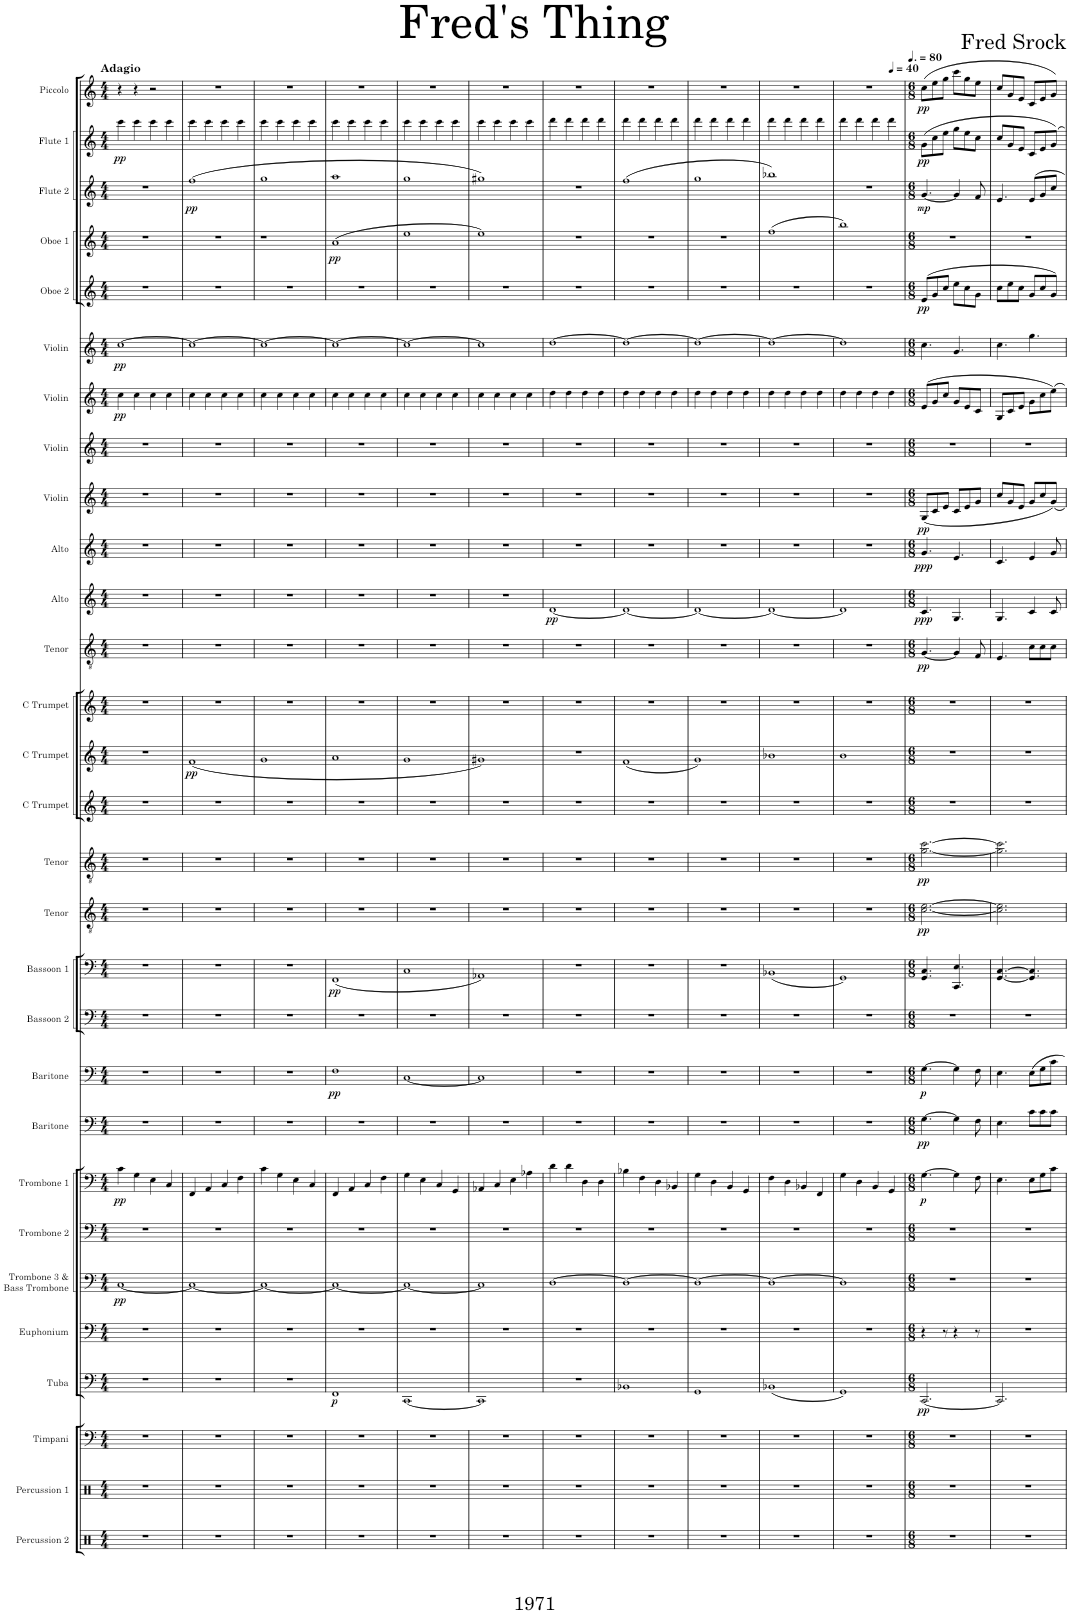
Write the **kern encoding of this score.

**kern	**kern	**kern	**kern	**dynam	**kern	**dynam	**kern	**kern	**dynam	**kern	**kern	**dynam	**kern	**dynam	**kern	**dynam	**kern	**kern	**dynam	**kern	**dynam	**kern	**dynam	**kern	**kern	**dynam	**kern	**kern	**dynam	**kern	**dynam	**kern	**dynam	**kern	**dynam	**kern	**kern	**dynam	**kern	**dynam	**kern	**dynam	**kern	**dynam	**kern	**dynam	**kern	**dynam	**kern	**dynam
*part30	*part29	*part28	*part27	*part27	*part26	*part26	*part25	*part24	*part24	*part23	*part22	*part22	*part21	*part21	*part20	*part20	*part19	*part18	*part18	*part17	*part17	*part16	*part16	*part15	*part14	*part14	*part13	*part12	*part12	*part11	*part11	*part10	*part10	*part9	*part9	*part8	*part7	*part7	*part6	*part6	*part5	*part5	*part4	*part4	*part3	*part3	*part2	*part2	*part1	*part1
*staff30	*staff29	*staff28	*staff27	*staff27	*staff26	*staff26	*staff25	*staff24	*staff24	*staff23	*staff22	*staff22	*staff21	*staff21	*staff20	*staff20	*staff19	*staff18	*staff18	*staff17	*staff17	*staff16	*staff16	*staff15	*staff14	*staff14	*staff13	*staff12	*staff12	*staff11	*staff11	*staff10	*staff10	*staff9	*staff9	*staff8	*staff7	*staff7	*staff6	*staff6	*staff5	*staff5	*staff4	*staff4	*staff3	*staff3	*staff2	*staff2	*staff1	*staff1
*I"Percussion 2	*I"Percussion 1	*I"Timpani	*I"Double Bass	*	*I"Tuba	*	*I"Euphonium	*I"Trombone 3 &amp; Bass Trombone	*	*I"Trombone 2	*I"Trombone 1	*	*I"Baritone	*	*I"Baritone	*	*I"Bassoon 2	*I"Bassoon 1	*	*I"Tenor	*	*I"Tenor	*	*I"C Trumpet	*I"C Trumpet	*	*I"C Trumpet	*I"Tenor	*	*I"Alto	*	*I"Alto	*	*I"Violin	*	*I"Violin	*I"Violin	*	*I"Violin	*	*I"Oboe 2	*	*I"Oboe 1	*	*I"Flute 2	*	*I"Flute 1	*	*I"Piccolo	*
*I'Perc. 2	*I'Perc. 1	*I'Timp.	*I'Db.	*	*I'Tba.	*	*I'Euph.	*I'Tbn. 3 B. Tbn.	*	*I'Tbn. 2	*I'Tbn. 1	*	*I'Bar.	*	*I'Bar.	*	*I'Bsn. 2	*I'Bsn. 1	*	*I'T.	*	*I'T.	*	*I'C Tpt.	*I'C Tpt.	*	*I'C Tpt.	*I'T.	*	*I'A.	*	*I'A.	*	*I'Vln.	*	*I'Vln.	*I'Vln.	*	*I'Vln.	*	*I'Ob. 2	*	*I'Ob. 1	*	*I'Fl. 2	*	*I'Fl. 1	*	*I'Picc.	*
*	*	*	*stria5	*	*	*	*	*	*	*	*	*	*	*	*	*	*	*	*	*	*	*	*	*	*	*	*	*	*	*	*	*	*	*	*	*	*	*	*	*	*	*	*	*	*	*	*	*	*	*
*clefX	*clefX	*clefF4	*clefF4	*	*clefF4	*	*clefF4	*clefF4	*	*clefF4	*clefF4	*	*clefF4	*	*clefF4	*	*clefF4	*clefF4	*	*clefGv2	*	*clefGv2	*	*clefG2	*clefG2	*	*clefG2	*clefGv2	*	*clefG2	*	*clefG2	*	*clefG2	*	*clefG2	*clefG2	*	*clefG2	*	*clefG2	*	*clefG2	*	*clefG2	*	*clefG2	*	*clefG2	*
*	*	*	*Trd7c12	*	*	*	*	*	*	*	*	*	*	*	*	*	*	*	*	*	*	*	*	*	*	*	*	*	*	*	*	*	*	*	*	*	*	*	*	*	*	*	*	*	*	*	*	*	*Trd-7c-12	*
*k[]	*k[]	*k[]	*k[]	*	*k[]	*	*k[]	*k[]	*	*k[]	*k[]	*	*k[]	*	*k[]	*	*k[]	*k[]	*	*k[]	*	*k[]	*	*k[]	*k[]	*	*k[]	*k[]	*	*k[]	*	*k[]	*	*k[]	*	*k[]	*k[]	*	*k[]	*	*k[]	*	*k[]	*	*k[]	*	*k[]	*	*k[]	*
*M4/4	*M4/4	*M4/4	*M4/4	*	*M4/4	*	*M4/4	*M4/4	*	*M4/4	*M4/4	*	*M4/4	*	*M4/4	*	*M4/4	*M4/4	*	*M4/4	*	*M4/4	*	*M4/4	*M4/4	*	*M4/4	*M4/4	*	*M4/4	*	*M4/4	*	*M4/4	*	*M4/4	*M4/4	*	*M4/4	*	*M4/4	*	*M4/4	*	*M4/4	*	*M4/4	*	*M4/4	*
=1	=1	=1	=1	=1	=1	=1	=1	=1	=1	=1	=1	=1	=1	=1	=1	=1	=1	=1	=1	=1	=1	=1	=1	=1	=1	=1	=1	=1	=1	=1	=1	=1	=1	=1	=1	=1	=1	=1	=1	=1	=1	=1	=1	=1	=1	=1	=1	=1	=1	=1
!	!	!	!	!	!	!	!	!	!	!	!	!	!	!	!	!	!	!	!	!	!	!	!	!	!	!	!	!	!	!	!	!	!	!	!	!	!	!	!	!	!	!	!	!	!	!	!	!	!LO:TX:a:B:t=Adagio	!
!	!	!	!	!	!	!	!	!	!LO:DY:b	!	!	!LO:DY:b	!	!	!	!	!	!	!	!	!	!	!	!	!	!	!	!	!	!	!	!	!	!	!	!	!	!LO:DY:b	!	!LO:DY:b	!	!	!	!	!	!	!	!LO:DY:b	!	!
1r	1r	1r	1r	.	1r	.	1r	[1C	pp	1r	4c\	pp	1r	.	1r	.	1r	1r	.	1r	.	1r	.	1r	1r	.	1r	1r	.	1r	.	1r	.	1r	.	1r	4cc\	pp	[1cc	pp	1r	.	1r	.	1r	.	4ccc\	pp	4r	.
.	.	.	.	.	.	.	.	.	.	.	4G\	.	.	.	.	.	.	.	.	.	.	.	.	.	.	.	.	.	.	.	.	.	.	.	.	.	4cc\	.	.	.	.	.	.	.	.	.	4ccc\	.	4r	.
.	.	.	.	.	.	.	.	.	.	.	4E\	.	.	.	.	.	.	.	.	.	.	.	.	.	.	.	.	.	.	.	.	.	.	.	.	.	4cc\	.	.	.	.	.	.	.	.	.	4ccc\	.	2r	.
.	.	.	.	.	.	.	.	.	.	.	4C/	.	.	.	.	.	.	.	.	.	.	.	.	.	.	.	.	.	.	.	.	.	.	.	.	.	4cc\	.	.	.	.	.	.	.	.	.	4ccc\	.	.	.
=2	=2	=2	=2	=2	=2	=2	=2	=2	=2	=2	=2	=2	=2	=2	=2	=2	=2	=2	=2	=2	=2	=2	=2	=2	=2	=2	=2	=2	=2	=2	=2	=2	=2	=2	=2	=2	=2	=2	=2	=2	=2	=2	=2	=2	=2	=2	=2	=2	=2	=2
!	!	!	!	!	!	!	!	!	!	!	!	!	!	!	!	!	!	!	!	!	!	!	!	!	!	!LO:DY:b	!	!	!	!	!	!	!	!	!	!	!	!	!	!	!	!	!	!	!	!LO:DY:b	!	!	!	!
1r	1r	1r	1r	.	1r	.	1r	1C_	.	1r	4FF/	.	1r	.	1r	.	1r	1r	.	1r	.	1r	.	1r	(1f	pp	1r	1r	.	1r	.	1r	.	1r	.	1r	4cc\	.	1cc_	.	1r	.	1r	.	(1ff	pp	4ccc\	.	1r	.
.	.	.	.	.	.	.	.	.	.	.	4AA/	.	.	.	.	.	.	.	.	.	.	.	.	.	.	.	.	.	.	.	.	.	.	.	.	.	4cc\	.	.	.	.	.	.	.	.	.	4ccc\	.	.	.
.	.	.	.	.	.	.	.	.	.	.	4C/	.	.	.	.	.	.	.	.	.	.	.	.	.	.	.	.	.	.	.	.	.	.	.	.	.	4cc\	.	.	.	.	.	.	.	.	.	4ccc\	.	.	.
.	.	.	.	.	.	.	.	.	.	.	4F\	.	.	.	.	.	.	.	.	.	.	.	.	.	.	.	.	.	.	.	.	.	.	.	.	.	4cc\	.	.	.	.	.	.	.	.	.	4ccc\	.	.	.
=3	=3	=3	=3	=3	=3	=3	=3	=3	=3	=3	=3	=3	=3	=3	=3	=3	=3	=3	=3	=3	=3	=3	=3	=3	=3	=3	=3	=3	=3	=3	=3	=3	=3	=3	=3	=3	=3	=3	=3	=3	=3	=3	=3	=3	=3	=3	=3	=3	=3	=3
1r	1r	1r	1r	.	1r	.	1r	1C_	.	1r	4c\	.	1r	.	1r	.	1r	1r	.	1r	.	1r	.	1r	1g	.	1r	1r	.	1r	.	1r	.	1r	.	1r	4cc\	.	1cc_	.	1r	.	1r	.	1gg	.	4ccc\	.	1r	.
.	.	.	.	.	.	.	.	.	.	.	4G\	.	.	.	.	.	.	.	.	.	.	.	.	.	.	.	.	.	.	.	.	.	.	.	.	.	4cc\	.	.	.	.	.	.	.	.	.	4ccc\	.	.	.
.	.	.	.	.	.	.	.	.	.	.	4E\	.	.	.	.	.	.	.	.	.	.	.	.	.	.	.	.	.	.	.	.	.	.	.	.	.	4cc\	.	.	.	.	.	.	.	.	.	4ccc\	.	.	.
.	.	.	.	.	.	.	.	.	.	.	4C/	.	.	.	.	.	.	.	.	.	.	.	.	.	.	.	.	.	.	.	.	.	.	.	.	.	4cc\	.	.	.	.	.	.	.	.	.	4ccc\	.	.	.
=4	=4	=4	=4	=4	=4	=4	=4	=4	=4	=4	=4	=4	=4	=4	=4	=4	=4	=4	=4	=4	=4	=4	=4	=4	=4	=4	=4	=4	=4	=4	=4	=4	=4	=4	=4	=4	=4	=4	=4	=4	=4	=4	=4	=4	=4	=4	=4	=4	=4	=4
!	!	!	!	!LO:DY:b	!	!LO:DY:b	!	!	!	!	!	!	!	!	!	!LO:DY:b	!	!	!LO:DY:b	!	!	!	!	!	!	!	!	!	!	!	!	!	!	!	!	!	!	!	!	!	!	!	!	!LO:DY:b	!	!	!	!	!	!
1r	1r	1r	1FF	pppp	1FF	p	1r	1C_	.	1r	4FF/	.	1r	.	1F	pp	1r	(1FF	pp	1r	.	1r	.	1r	1a	.	1r	1r	.	1r	.	1r	.	1r	.	1r	4cc\	.	1cc_	.	1r	.	(1a	pp	1aa	.	4ccc\	.	1r	.
.	.	.	.	.	.	.	.	.	.	.	4AA/	.	.	.	.	.	.	.	.	.	.	.	.	.	.	.	.	.	.	.	.	.	.	.	.	.	4cc\	.	.	.	.	.	.	.	.	.	4ccc\	.	.	.
.	.	.	.	.	.	.	.	.	.	.	4C/	.	.	.	.	.	.	.	.	.	.	.	.	.	.	.	.	.	.	.	.	.	.	.	.	.	4cc\	.	.	.	.	.	.	.	.	.	4ccc\	.	.	.
.	.	.	.	.	.	.	.	.	.	.	4F\	.	.	.	.	.	.	.	.	.	.	.	.	.	.	.	.	.	.	.	.	.	.	.	.	.	4cc\	.	.	.	.	.	.	.	.	.	4ccc\	.	.	.
=5	=5	=5	=5	=5	=5	=5	=5	=5	=5	=5	=5	=5	=5	=5	=5	=5	=5	=5	=5	=5	=5	=5	=5	=5	=5	=5	=5	=5	=5	=5	=5	=5	=5	=5	=5	=5	=5	=5	=5	=5	=5	=5	=5	=5	=5	=5	=5	=5	=5	=5
1r	1r	1r	[1CC	.	[1CC	.	1r	1C_	.	1r	4G\	.	1r	.	[1C	.	1r	1C	.	1r	.	1r	.	1r	1g	.	1r	1r	.	1r	.	1r	.	1r	.	1r	4cc\	.	1cc_	.	1r	.	1ee	.	1gg	.	4ccc\	.	1r	.
.	.	.	.	.	.	.	.	.	.	.	4E\	.	.	.	.	.	.	.	.	.	.	.	.	.	.	.	.	.	.	.	.	.	.	.	.	.	4cc\	.	.	.	.	.	.	.	.	.	4ccc\	.	.	.
.	.	.	.	.	.	.	.	.	.	.	4C/	.	.	.	.	.	.	.	.	.	.	.	.	.	.	.	.	.	.	.	.	.	.	.	.	.	4cc\	.	.	.	.	.	.	.	.	.	4ccc\	.	.	.
.	.	.	.	.	.	.	.	.	.	.	4GG/	.	.	.	.	.	.	.	.	.	.	.	.	.	.	.	.	.	.	.	.	.	.	.	.	.	4cc\	.	.	.	.	.	.	.	.	.	4ccc\	.	.	.
=6	=6	=6	=6	=6	=6	=6	=6	=6	=6	=6	=6	=6	=6	=6	=6	=6	=6	=6	=6	=6	=6	=6	=6	=6	=6	=6	=6	=6	=6	=6	=6	=6	=6	=6	=6	=6	=6	=6	=6	=6	=6	=6	=6	=6	=6	=6	=6	=6	=6	=6
1r	1r	1r	1CC]	.	1CC]	.	1r	1C]	.	1r	4AA-X/	.	1r	.	1C]	.	1r	1AA-X)	.	1r	.	1r	.	1r	1g#X)	.	1r	1r	.	1r	.	1r	.	1r	.	1r	4cc\	.	1cc]	.	1r	.	1ee)	.	1gg#X)	.	4ccc\	.	1r	.
.	.	.	.	.	.	.	.	.	.	.	4C/	.	.	.	.	.	.	.	.	.	.	.	.	.	.	.	.	.	.	.	.	.	.	.	.	.	4cc\	.	.	.	.	.	.	.	.	.	4ccc\	.	.	.
.	.	.	.	.	.	.	.	.	.	.	4E\	.	.	.	.	.	.	.	.	.	.	.	.	.	.	.	.	.	.	.	.	.	.	.	.	.	4cc\	.	.	.	.	.	.	.	.	.	4ccc\	.	.	.
.	.	.	.	.	.	.	.	.	.	.	4A-X\	.	.	.	.	.	.	.	.	.	.	.	.	.	.	.	.	.	.	.	.	.	.	.	.	.	4cc\	.	.	.	.	.	.	.	.	.	4ccc\	.	.	.
=7	=7	=7	=7	=7	=7	=7	=7	=7	=7	=7	=7	=7	=7	=7	=7	=7	=7	=7	=7	=7	=7	=7	=7	=7	=7	=7	=7	=7	=7	=7	=7	=7	=7	=7	=7	=7	=7	=7	=7	=7	=7	=7	=7	=7	=7	=7	=7	=7	=7	=7
!	!	!	!	!	!	!	!	!	!	!	!	!	!	!	!	!	!	!	!	!	!	!	!	!	!	!	!	!	!	!	!LO:DY:b	!	!	!	!	!	!	!	!	!	!	!	!	!	!	!	!	!	!	!
1r	1r	1r	1r	.	1r	.	1r	[1D	.	1r	4d\	.	1r	.	1r	.	1r	1r	.	1r	.	1r	.	1r	1r	.	1r	1r	.	[1d	pp	1r	.	1r	.	1r	4dd\	.	[1dd	.	1r	.	1r	.	1r	.	4ddd\	.	1r	.
.	.	.	.	.	.	.	.	.	.	.	4d\	.	.	.	.	.	.	.	.	.	.	.	.	.	.	.	.	.	.	.	.	.	.	.	.	.	4dd\	.	.	.	.	.	.	.	.	.	4ddd\	.	.	.
.	.	.	.	.	.	.	.	.	.	.	4D\	.	.	.	.	.	.	.	.	.	.	.	.	.	.	.	.	.	.	.	.	.	.	.	.	.	4dd\	.	.	.	.	.	.	.	.	.	4ddd\	.	.	.
.	.	.	.	.	.	.	.	.	.	.	4D\	.	.	.	.	.	.	.	.	.	.	.	.	.	.	.	.	.	.	.	.	.	.	.	.	.	4dd\	.	.	.	.	.	.	.	.	.	4ddd\	.	.	.
=8	=8	=8	=8	=8	=8	=8	=8	=8	=8	=8	=8	=8	=8	=8	=8	=8	=8	=8	=8	=8	=8	=8	=8	=8	=8	=8	=8	=8	=8	=8	=8	=8	=8	=8	=8	=8	=8	=8	=8	=8	=8	=8	=8	=8	=8	=8	=8	=8	=8	=8
1r	1r	1r	1r	.	1BB-X	.	1r	1D_	.	1r	4B-X\	.	1r	.	1r	.	1r	1r	.	1r	.	1r	.	1r	(1f	.	1r	1r	.	1d_	.	1r	.	1r	.	1r	4dd\	.	1dd_	.	1r	.	1r	.	(1ff	.	4ddd\	.	1r	.
.	.	.	.	.	.	.	.	.	.	.	4F\	.	.	.	.	.	.	.	.	.	.	.	.	.	.	.	.	.	.	.	.	.	.	.	.	.	4dd\	.	.	.	.	.	.	.	.	.	4ddd\	.	.	.
.	.	.	.	.	.	.	.	.	.	.	4D\	.	.	.	.	.	.	.	.	.	.	.	.	.	.	.	.	.	.	.	.	.	.	.	.	.	4dd\	.	.	.	.	.	.	.	.	.	4ddd\	.	.	.
.	.	.	.	.	.	.	.	.	.	.	4BB-X/	.	.	.	.	.	.	.	.	.	.	.	.	.	.	.	.	.	.	.	.	.	.	.	.	.	4dd\	.	.	.	.	.	.	.	.	.	4ddd\	.	.	.
=9	=9	=9	=9	=9	=9	=9	=9	=9	=9	=9	=9	=9	=9	=9	=9	=9	=9	=9	=9	=9	=9	=9	=9	=9	=9	=9	=9	=9	=9	=9	=9	=9	=9	=9	=9	=9	=9	=9	=9	=9	=9	=9	=9	=9	=9	=9	=9	=9	=9	=9
1r	1r	1r	1r	.	1GG	.	1r	1D_	.	1r	4G\	.	1r	.	1r	.	1r	1r	.	1r	.	1r	.	1r	1g)	.	1r	1r	.	1d_	.	1r	.	1r	.	1r	4dd\	.	1dd_	.	1r	.	1r	.	1gg	.	4ddd\	.	1r	.
.	.	.	.	.	.	.	.	.	.	.	4D\	.	.	.	.	.	.	.	.	.	.	.	.	.	.	.	.	.	.	.	.	.	.	.	.	.	4dd\	.	.	.	.	.	.	.	.	.	4ddd\	.	.	.
.	.	.	.	.	.	.	.	.	.	.	4BB/	.	.	.	.	.	.	.	.	.	.	.	.	.	.	.	.	.	.	.	.	.	.	.	.	.	4dd\	.	.	.	.	.	.	.	.	.	4ddd\	.	.	.
.	.	.	.	.	.	.	.	.	.	.	4GG/	.	.	.	.	.	.	.	.	.	.	.	.	.	.	.	.	.	.	.	.	.	.	.	.	.	4dd\	.	.	.	.	.	.	.	.	.	4ddd\	.	.	.
=10	=10	=10	=10	=10	=10	=10	=10	=10	=10	=10	=10	=10	=10	=10	=10	=10	=10	=10	=10	=10	=10	=10	=10	=10	=10	=10	=10	=10	=10	=10	=10	=10	=10	=10	=10	=10	=10	=10	=10	=10	=10	=10	=10	=10	=10	=10	=10	=10	=10	=10
1r	1r	1r	1BB-X	.	(1BB-X	.	1r	1D_	.	1r	4F\	.	1r	.	1r	.	1r	(1BB-X	.	1r	.	1r	.	1r	1b-X	.	1r	1r	.	1d_	.	1r	.	1r	.	1r	4dd\	.	1dd_	.	1r	.	(1ff	.	1bb-X)	.	4ddd\	.	1r	.
.	.	.	.	.	.	.	.	.	.	.	4D\	.	.	.	.	.	.	.	.	.	.	.	.	.	.	.	.	.	.	.	.	.	.	.	.	.	4dd\	.	.	.	.	.	.	.	.	.	4ddd\	.	.	.
.	.	.	.	.	.	.	.	.	.	.	4BB-X/	.	.	.	.	.	.	.	.	.	.	.	.	.	.	.	.	.	.	.	.	.	.	.	.	.	4dd\	.	.	.	.	.	.	.	.	.	4ddd\	.	.	.
.	.	.	.	.	.	.	.	.	.	.	4FF/	.	.	.	.	.	.	.	.	.	.	.	.	.	.	.	.	.	.	.	.	.	.	.	.	.	4dd\	.	.	.	.	.	.	.	.	.	4ddd\	.	.	.
=11	=11	=11	=11	=11	=11	=11	=11	=11	=11	=11	=11	=11	=11	=11	=11	=11	=11	=11	=11	=11	=11	=11	=11	=11	=11	=11	=11	=11	=11	=11	=11	=11	=11	=11	=11	=11	=11	=11	=11	=11	=11	=11	=11	=11	=11	=11	=11	=11	=11	=11
*	*	*	*	*	*	*	*	*	*	*	*	*	*	*	*	*	*	*	*	*	*	*	*	*	*	*	*	*	*	*	*	*	*	*	*	*	*	*	*	*	*	*	*	*	*	*	*	*	*^	*
1r	1r	1r	1GG	.	1GG)	.	1r	1D]	.	1r	4G\	.	1r	.	1r	.	1r	1GG)	.	1r	.	1r	.	1r	1b	.	1r	1r	.	1d]	.	1r	.	1r	.	1r	4dd\	.	1dd]	.	1r	.	1bb)	.	1r	.	4ddd\	.	1r	2.ryy	.
.	.	.	.	.	.	.	.	.	.	.	4D\	.	.	.	.	.	.	.	.	.	.	.	.	.	.	.	.	.	.	.	.	.	.	.	.	.	4dd\	.	.	.	.	.	.	.	.	.	4ddd\	.	.	.	.
.	.	.	.	.	.	.	.	.	.	.	4BB/	.	.	.	.	.	.	.	.	.	.	.	.	.	.	.	.	.	.	.	.	.	.	.	.	.	4dd\	.	.	.	.	.	.	.	.	.	4ddd\	.	.	.	.
*	*	*	*	*	*	*	*	*	*	*	*	*	*	*	*	*	*	*	*	*	*	*	*	*	*	*	*	*	*	*	*	*	*	*	*	*	*	*	*	*	*	*	*	*	*	*	*	*	*MM40	*	*
.	.	.	.	.	.	.	.	.	.	.	4GG/	.	.	.	.	.	.	.	.	.	.	.	.	.	.	.	.	.	.	.	.	.	.	.	.	.	4dd\	.	.	.	.	.	.	.	.	.	4ddd\	.	.	4ryy	.
*	*	*	*	*	*	*	*	*	*	*	*	*	*	*	*	*	*	*	*	*	*	*	*	*	*	*	*	*	*	*	*	*	*	*	*	*	*	*	*	*	*	*	*	*	*	*	*	*	*v	*v	*
=12	=12	=12	=12	=12	=12	=12	=12	=12	=12	=12	=12	=12	=12	=12	=12	=12	=12	=12	=12	=12	=12	=12	=12	=12	=12	=12	=12	=12	=12	=12	=12	=12	=12	=12	=12	=12	=12	=12	=12	=12	=12	=12	=12	=12	=12	=12	=12	=12	=12	=12
*M6/8	*M6/8	*M6/8	*M6/8	*	*M6/8	*	*M6/8	*M6/8	*	*M6/8	*M6/8	*	*M6/8	*	*M6/8	*	*M6/8	*M6/8	*	*M6/8	*	*M6/8	*	*M6/8	*M6/8	*	*M6/8	*M6/8	*	*M6/8	*	*M6/8	*	*M6/8	*	*M6/8	*M6/8	*	*M6/8	*	*M6/8	*	*M6/8	*	*M6/8	*	*M6/8	*	*M6/8	*
*	*	*	*	*	*	*	*	*	*	*	*	*	*	*	*	*	*	*	*	*	*	*	*	*	*	*	*	*	*	*	*	*	*	*	*	*	*	*	*	*	*	*	*	*	*	*	*	*	*MM120	*
*	*	*	*	*	*	*	*	*	*	*	*	*	*	*	*	*	*	*	*	*	*	*	*	*	*	*	*	*	*	*	*	*	*	*	*	*	*	*	*	*	*	*	*	*	*	*	*	*	*^	*
!	!	!	!	!	!	!LO:DY:b	!	!	!	!	!	!LO:DY:b	!	!LO:DY:b	!	!LO:DY:b	!	!	!	!	!LO:DY:b	!	!LO:DY:b	!	!	!	!	!	!LO:DY:b	!	!LO:DY:b	!	!LO:DY:b	!	!LO:DY:b	!	!	!	!	!	!	!LO:DY:b	!	!	!	!LO:DY:b	!	!LO:DY:b	!	!	!LO:DY:b
*	*	*	*	*	*	*	*	*	*	*	*	*	*	*	*	*	*	*	*	*	*	*	*	*	*	*	*	*	*	*	*	*	*	*	*	*	*	*	*	*	*	*	*	*	*	*	*	*	*v	*v	*
2.r	2.r	2.r	2.r	.	[2.CC/	pp	4r	2.r	.	2.r	[4.G\	p	[4.G\	pp	[4.G\	p	2.r	4.GG/ 4.C/	.	[2.c\ [2.e\	pp	[2.g\ [2.cc\	pp	2.r	2.r	.	2.r	[4.G/	pp	4.c/	ppp	4.g/	ppp	(8G/L	pp	2.r	(8e/L	.	4.cc\	.	(8e/L	pp	2.r	.	[4.g/	mp	(8g\L	pp	(8cc\L	pp
.	.	.	.	.	.	.	.	.	.	.	.	.	.	.	.	.	.	.	.	.	.	.	.	.	.	.	.	.	.	.	.	.	.	8c/	.	.	8g/	.	.	.	8g/	.	.	.	.	.	8cc\	.	8ee\	.
.	.	.	.	.	.	.	8r	.	.	.	.	.	.	.	.	.	.	.	.	.	.	.	.	.	.	.	.	.	.	.	.	.	.	8e/J	.	.	8cc/J	.	.	.	8cc/J	.	.	.	.	.	8ee\J	.	8gg\J	.
.	.	.	.	.	.	.	4r	.	.	.	4G\]	.	4G\]	.	4G\]	.	.	4.CC/ 4.E/	.	.	.	.	.	.	.	.	.	4G/]	.	4.G/	.	4.e/	.	8c/L	.	.	8g/L	.	4.g/	.	8ee\L	.	.	.	4g/]	.	8gg\L	.	8ccc\L	.
.	.	.	.	.	.	.	.	.	.	.	.	.	.	.	.	.	.	.	.	.	.	.	.	.	.	.	.	.	.	.	.	.	.	8e/	.	.	8e/	.	.	.	8cc\	.	.	.	.	.	8ee\	.	8gg\	.
.	.	.	.	.	.	.	8r	.	.	.	8F\	.	8F\	.	8F\	.	.	.	.	.	.	.	.	.	.	.	.	8F/	.	.	.	.	.	8g/J	.	.	8c/J	.	.	.	8g\J	.	.	.	8f/	.	8cc\J	.	8ee\J	.
=13	=13	=13	=13	=13	=13	=13	=13	=13	=13	=13	=13	=13	=13	=13	=13	=13	=13	=13	=13	=13	=13	=13	=13	=13	=13	=13	=13	=13	=13	=13	=13	=13	=13	=13	=13	=13	=13	=13	=13	=13	=13	=13	=13	=13	=13	=13	=13	=13	=13	=13
2.r	2.r	2.r	2.r	.	2.CC/]	.	2.r	2.r	.	2.r	4.E\	.	4.E\	.	4.E\	.	2.r	[4.GG/ [4.C/	.	2.c\] 2.e\]	.	2.g\] 2.cc\]	.	2.r	2.r	.	2.r	4.E/	.	4.G/	.	4.c/	.	8cc/L	.	2.r	8G/L	.	4.cc\	.	8cc\L	.	2.r	.	4.e/	.	8cc/L	.	8cc/L	.
.	.	.	.	.	.	.	.	.	.	.	.	.	.	.	.	.	.	.	.	.	.	.	.	.	.	.	.	.	.	.	.	.	.	8g/	.	.	8c/	.	.	.	8ee\	.	.	.	.	.	8g/	.	8g/	.
.	.	.	.	.	.	.	.	.	.	.	.	.	.	.	.	.	.	.	.	.	.	.	.	.	.	.	.	.	.	.	.	.	.	8e/J	.	.	8e/J	.	.	.	8cc\J	.	.	.	.	.	8e/J	.	8e/J	.
.	.	.	.	.	.	.	.	.	.	.	8E\L	.	8c\L	.	8E\L	.	.	4.GG/] 4.C/]	.	.	.	.	.	.	.	.	.	8c\L	.	4c/	.	4e/	.	8g/L	.	.	8g\L	.	4.gg\	.	8g/L	.	.	.	8e/L	.	8c/L	.	8c/L	.
.	.	.	.	.	.	.	.	.	.	.	8G\	.	8c\	.	8G\	.	.	.	.	.	.	.	.	.	.	.	.	8c\	.	.	.	.	.	8cc/	.	.	8cc\	.	.	.	8cc/	.	.	.	8g/	.	8e/	.	8e/	.
.	.	.	.	.	.	.	.	.	.	.	8c\J	.	8c\J	.	8c\J	.	.	.	.	.	.	.	.	.	.	.	.	8c\J	.	8c/	.	8g/	.	8g/J)	.	.	8ee\J)	.	.	.	8g/J)	.	.	.	8cc/J	.	8g/J)	.	8g/J)	.
=	=	=	=	=	=	=	=	=	=	=	=	=	=	=	=	=	=	=	=	=	=	=	=	=	=	=	=	=	=	=	=	=	=	=	=	=	=	=	=	=	=	=	=	=	=	=	=	=	=	=
*-	*-	*-	*-	*-	*-	*-	*-	*-	*-	*-	*-	*-	*-	*-	*-	*-	*-	*-	*-	*-	*-	*-	*-	*-	*-	*-	*-	*-	*-	*-	*-	*-	*-	*-	*-	*-	*-	*-	*-	*-	*-	*-	*-	*-	*-	*-	*-	*-	*-	*-
